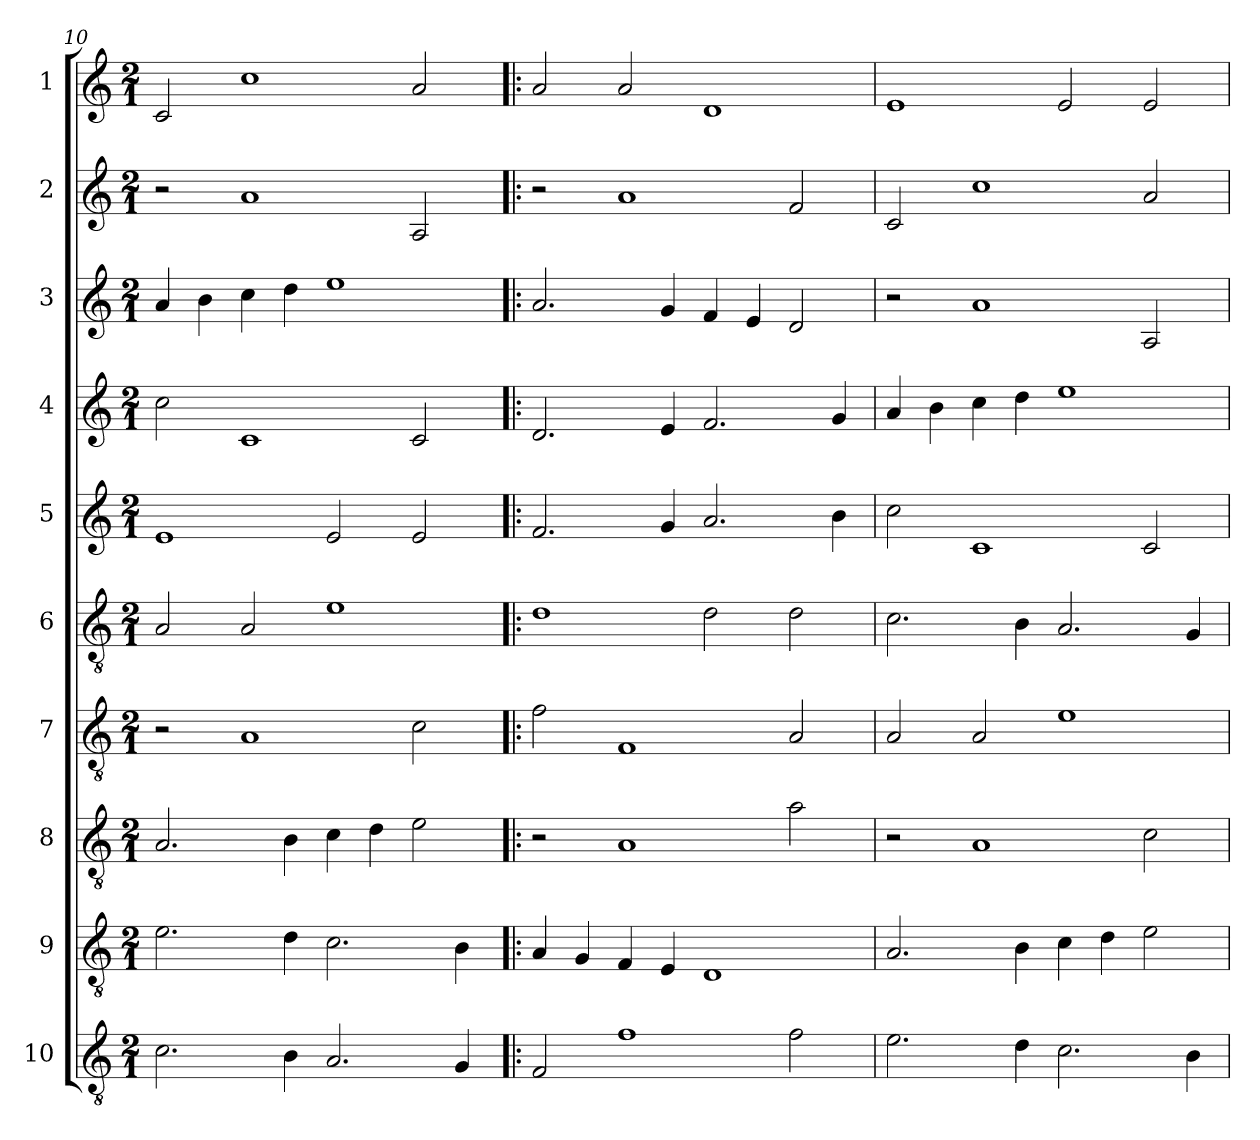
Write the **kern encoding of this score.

**kern	**kern	**kern	**kern	**kern	**kern	**kern	**kern	**kern	**kern
*part10	*part9	*part8	*part7	*part6	*part5	*part4	*part3	*part2	*part1
*staff10	*staff9	*staff8	*staff7	*staff6	*staff5	*staff4	*staff3	*staff2	*staff1
*I"10	*I"9	*I"8	*I"7	*I"6	*I"5	*I"4	*I"3	*I"2	*I"1
*clefGv2	*clefGv2	*clefGv2	*clefGv2	*clefGv2	*clefG2	*clefG2	*clefG2	*clefG2	*clefG2
*k[]	*k[]	*k[]	*k[]	*k[]	*k[]	*k[]	*k[]	*k[]	*k[]
*a:	*a:	*a:	*a:	*a:	*a:	*a:	*a:	*a:	*a:
*M2/1	*M2/1	*M2/1	*M2/1	*M2/1	*M2/1	*M2/1	*M2/1	*M2/1	*M2/1
=10	=10	=10	=10	=10	=10	=10	=10	=10	=10
2.c	2.e	2.A	2r	2A	1e	2cc	4a	2r	2c
.	.	.	.	.	.	.	4b	.	.
.	.	.	1A	2A	.	1c	4cc	1a	1cc
4B	4d	4B	.	.	.	.	4dd	.	.
2.A	2.c	4c	.	1e	2e	.	1ee	.	.
.	.	4d	.	.	.	.	.	.	.
.	.	2e	2c	.	2e	2c	.	2A	2a
4G	4B	.	.	.	.	.	.	.	.
=!|:	=!|:	=!|:	=!|:	=!|:	=!|:	=!|:	=!|:	=!|:	=!|:
2F	4A	2r	2f	1d	2.f	2.d	2.a	2r	2a
.	4G	.	.	.	.	.	.	.	.
1f	4F	1A	1F	.	.	.	.	1a	2a
.	4E	.	.	.	4g	4e	4g	.	.
.	1D	.	.	2d	2.a	2.f	4f	.	1d
.	.	.	.	.	.	.	4e	.	.
2f	.	2a	2A	2d	.	.	2d	2f	.
.	.	.	.	.	4b	4g	.	.	.
=11	=11	=11	=11	=11	=11	=11	=11	=11	=11
2.e	2.A	2r	2A	2.c	2cc	4a	2r	2c	1e
.	.	.	.	.	.	4b	.	.	.
.	.	1A	2A	.	1c	4cc	1a	1cc	.
4d	4B	.	.	4B	.	4dd	.	.	.
2.c	4c	.	1e	2.A	.	1ee	.	.	2e
.	4d	.	.	.	.	.	.	.	.
.	2e	2c	.	.	2c	.	2A	2a	2e
4B	.	.	.	4G	.	.	.	.	.
=	=	=	=	=	=	=	=	=	=
*-	*-	*-	*-	*-	*-	*-	*-	*-	*-
